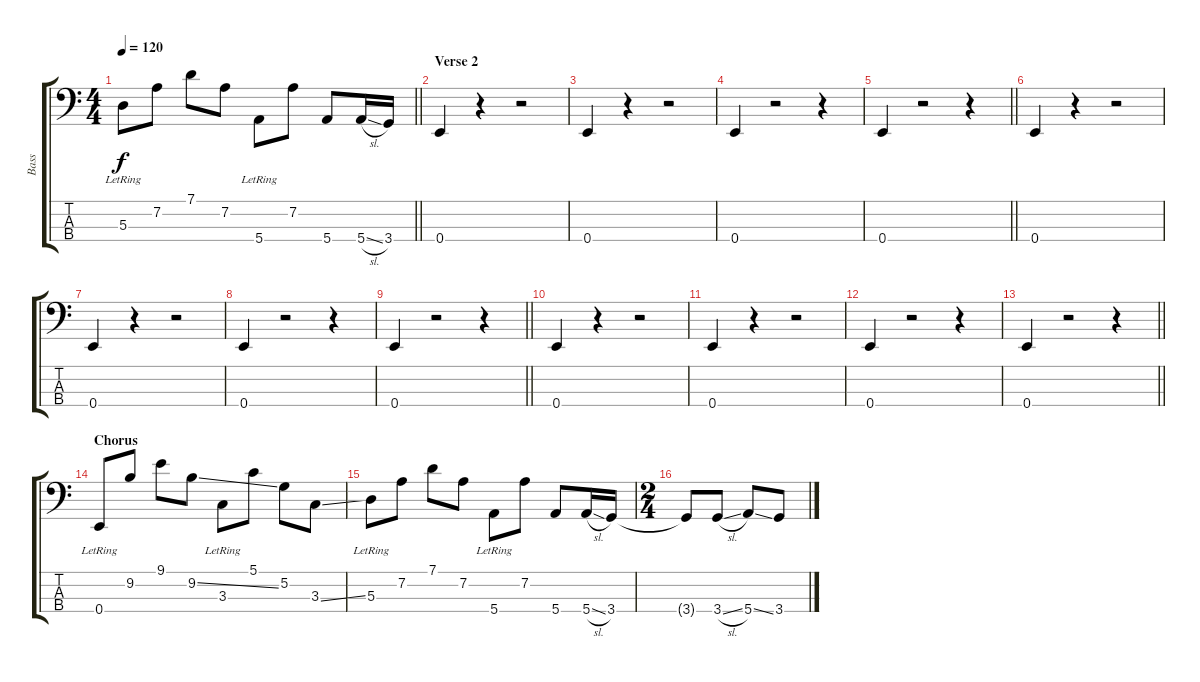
\track ("Bass" "Bass") {instrument electricbassfinger}
\staff {score tabs}
\tuning (G2 D2 A1 E1) {hide}
\ts (4 4)
\tempo 120
\clef f4
\barLineRight lightlight
\ks c
5.3{lr}.8{dy f} 7.2.8 7.1.8 7.2.8 5.4{lr}.8 7.2.8 5.4.8 5.4{sl}.16 3.4.16 |
\section ("" "Verse 2")
0.4.4 r.4 r.2 |
0.4.4 r.4 r.2 |
0.4.4 r.2 r.4 |
\barLineRight lightlight
0.4.4 r.2 r.4 |
0.4.4 r.4 r.2 |
0.4.4 r.4 r.2 |
0.4.4 r.2 r.4 |
\barLineRight lightlight
0.4.4 r.2 r.4 |
0.4.4 r.4 r.2 |
0.4.4 r.4 r.2 |
0.4.4 r.2 r.4 |
\barLineRight lightlight
0.4.4 r.2 r.4 |
\section ("" "Chorus")
0.4{lr}.8 9.2.8 9.1.8 9.2{ss}.8 3.3{lr}.8 5.1.8 5.2.8 3.3{ss}.8 |
5.3{lr}.8 7.2.8 7.1.8 7.2.8 5.4{lr}.8 7.2.8 5.4.8 5.4{sl}.16 3.4.16 |
\ts (2 4)
3.4{t}.8 3.4{sl}.8 5.4{ss}.8 3.4.8
